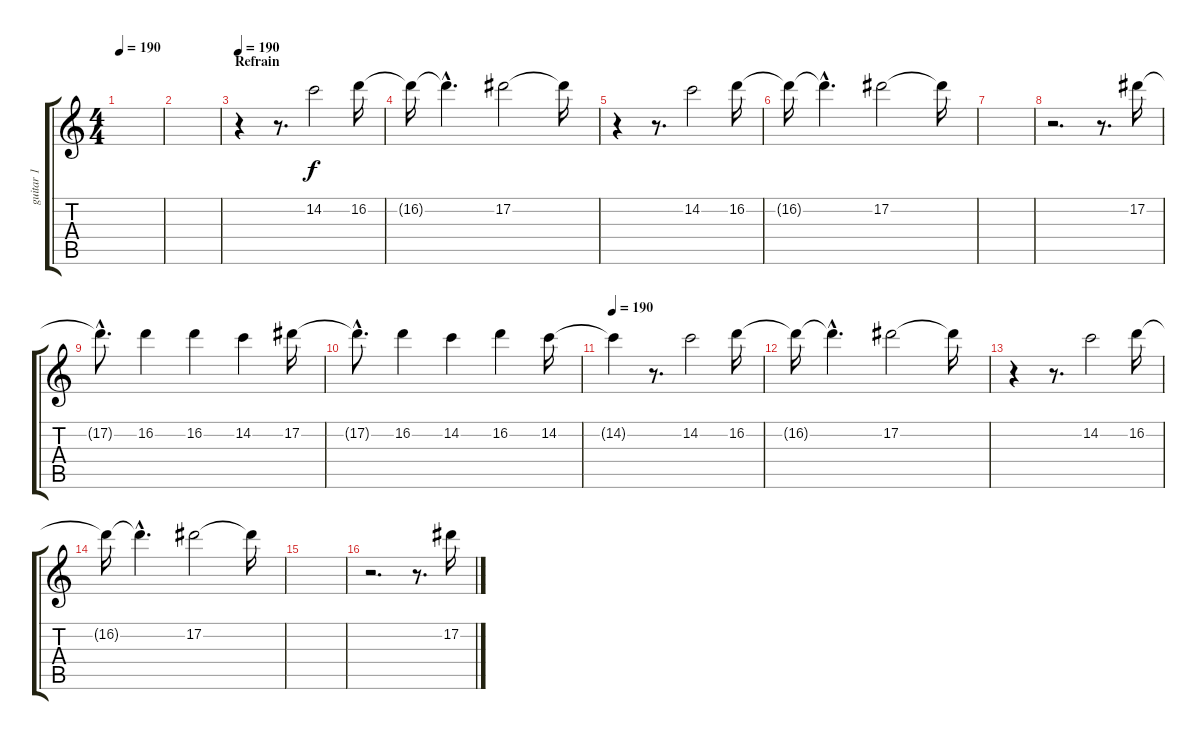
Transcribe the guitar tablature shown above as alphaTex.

\track ("guitar 1" "guitar 1") {instrument distortionguitar}
\staff {score tabs}
\tuning (Eb4 Bb3 Gb3 Db3 Ab2 Eb2) {hide}
\ts (4 4)
\tempo 190
\clef g2
\ks c
|
|
\section ("" "Refrain")
\tempo 190
r.4 r.8{d} 14.2.2{volume 10} 16.2.16 |
16.2{t}.16 16.2{hac t}.4{d} 17.2.2 17.2{t}.16 |
r.4 r.8{d} 14.2.2 16.2.16 |
16.2{t}.16 16.2{hac t}.4{d} 17.2.2 17.2{t}.16 |
|
r.2{d} r.8{d} 17.2.16 |
17.2{hac t}.8{d} 16.2.4 16.2.4 14.2.4 17.2.16 |
17.2{hac t}.8{d} 16.2.4 14.2.4 16.2.4 14.2.16 |
\tempo 190
14.2{t}.4 r.8{d} 14.2.2{volume 10} 16.2.16 |
16.2{t}.16 16.2{hac t}.4{d} 17.2.2 17.2{t}.16 |
r.4 r.8{d} 14.2.2 16.2.16 |
16.2{t}.16 16.2{hac t}.4{d} 17.2.2 17.2{t}.16 |
|
r.2{d} r.8{d} 17.2.16
